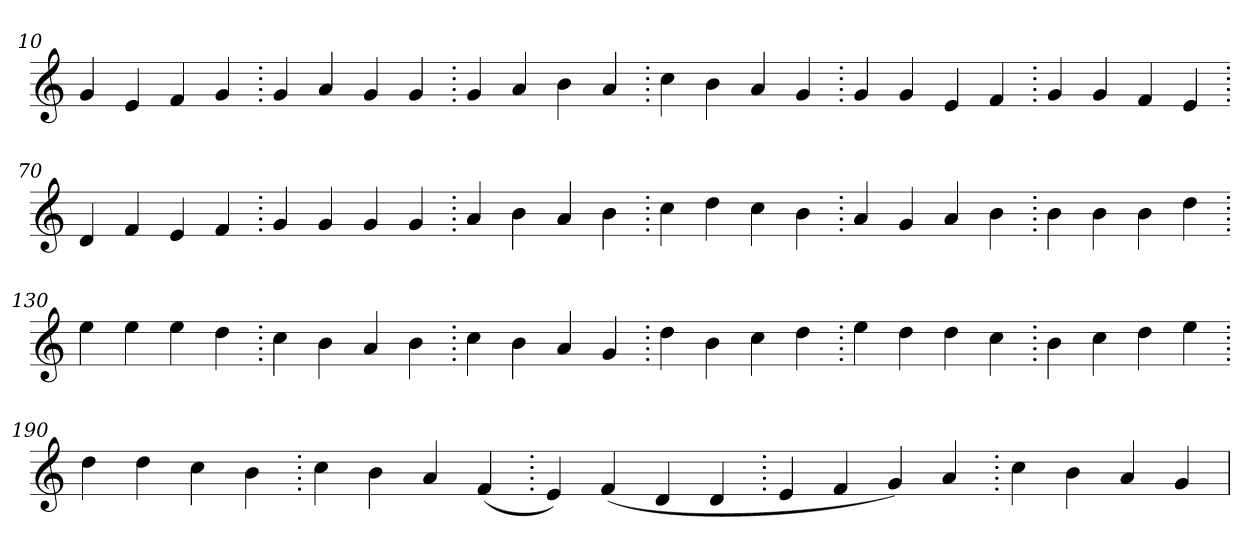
**kern
*part1
*staff1
*clefG2
=10.
4g
4e
4f
4g
=20.
4g
4a
4g
4g
=30.
4g
4a
4b
4a
=40.
4cc
4b
4a
4g
=50.
4g
4g
4e
4f
=60.
4g
4g
4f
4e
=70.
4d
4f
4e
4f
=80.
4g
4g
4g
4g
=90.
4a
4b
4a
4b
=100.
4cc
4dd
4cc
4b
=110.
4a
4g
4a
4b
=120.
4b
4b
4b
4dd
=130.
4ee
4ee
4ee
4dd
=140.
4cc
4b
4a
4b
=150.
4cc
4b
4a
4g
=160.
4dd
4b
4cc
4dd
=170.
4ee
4dd
4dd
4cc
=180.
4b
4cc
4dd
4ee
=190.
4dd
4dd
4cc
4b
=200.
4cc
4b
4a
(>4f
=210.
4e)
(>4f
4d
4d
=220.
4e
4f
4g)
4a
=230.
4cc
4b
4a
4g
=
*-
